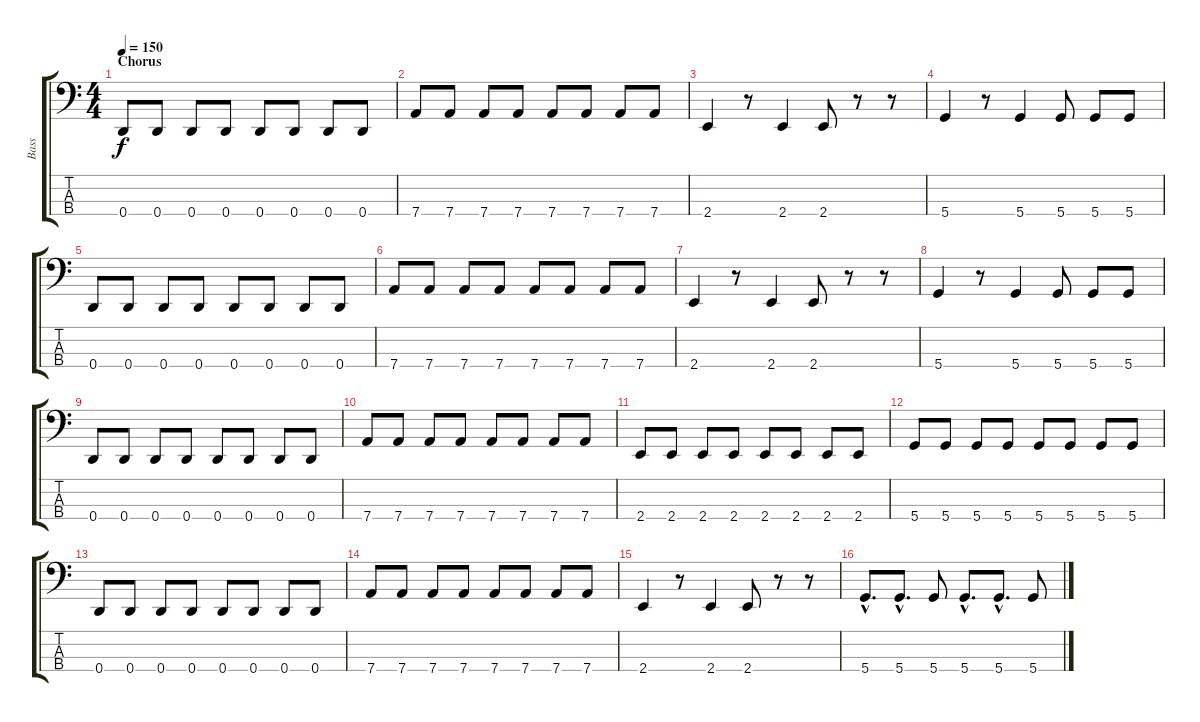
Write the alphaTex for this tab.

\track ("Bass" "Bass") {instrument electricbassfinger}
\staff {score tabs}
\tuning (G2 D2 A1 D1) {hide}
\ts (4 4)
\section ("" "Chorus")
\tempo 150
\clef f4
\ks c
0.4.8{dy f} 0.4.8 0.4.8 0.4.8 0.4.8 0.4.8 0.4.8 0.4.8 |
7.4.8 7.4.8 7.4.8 7.4.8 7.4.8 7.4.8 7.4.8 7.4.8 |
2.4.4 r.8 2.4.4 2.4.8 r.8 r.8 |
5.4.4 r.8 5.4.4 5.4.8 5.4.8 5.4.8 |
0.4.8 0.4.8 0.4.8 0.4.8 0.4.8 0.4.8 0.4.8 0.4.8 |
7.4.8 7.4.8 7.4.8 7.4.8 7.4.8 7.4.8 7.4.8 7.4.8 |
2.4.4 r.8 2.4.4 2.4.8 r.8 r.8 |
5.4.4 r.8 5.4.4 5.4.8 5.4.8 5.4.8 |
0.4.8 0.4.8 0.4.8 0.4.8 0.4.8 0.4.8 0.4.8 0.4.8 |
7.4.8 7.4.8 7.4.8 7.4.8 7.4.8 7.4.8 7.4.8 7.4.8 |
2.4.8 2.4.8 2.4.8 2.4.8 2.4.8 2.4.8 2.4.8 2.4.8 |
5.4.8 5.4.8 5.4.8 5.4.8 5.4.8 5.4.8 5.4.8 5.4.8 |
0.4.8 0.4.8 0.4.8 0.4.8 0.4.8 0.4.8 0.4.8 0.4.8 |
7.4.8 7.4.8 7.4.8 7.4.8 7.4.8 7.4.8 7.4.8 7.4.8 |
2.4.4 r.8 2.4.4 2.4.8 r.8 r.8 |
5.4{hac}.8{d} 5.4{hac}.8{d} 5.4.8 5.4{hac}.8{d} 5.4{hac}.8{d} 5.4.8
